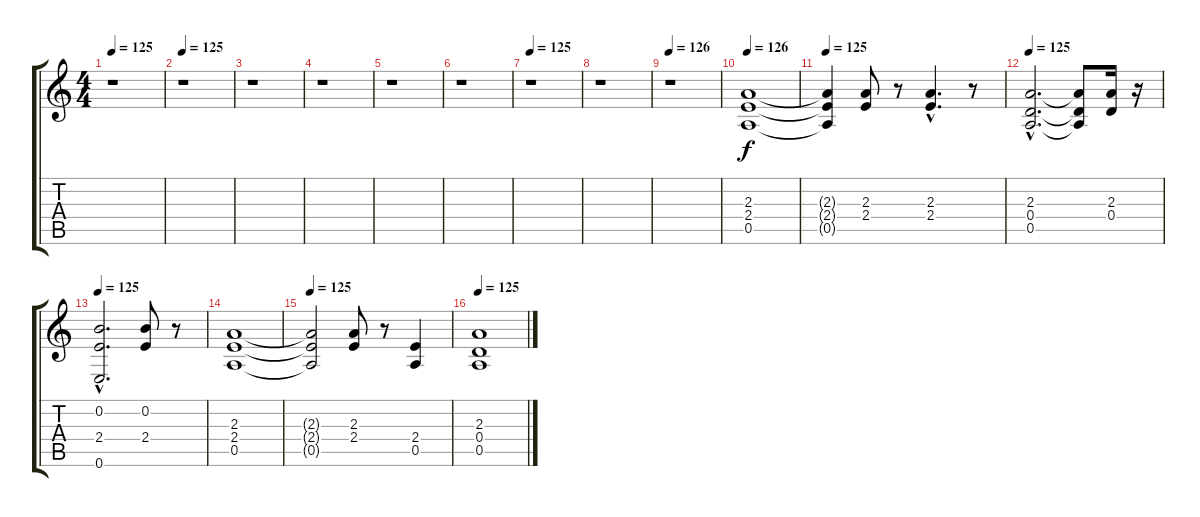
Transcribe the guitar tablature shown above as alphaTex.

\track "" {instrument distortionguitar}
\staff {score tabs}
\tuning (E4 B3 G3 D3 A2 E2) {hide}
\ts (4 4)
\tempo 125
\clef g2
\ks c
r.1{dy f} |
\tempo 125
r.1 |
r.1 |
r.1 |
r.1 |
r.1 |
\tempo 125
r.1 |
r.1 |
\tempo 126
r.1 |
\tempo 126
(2.3 2.4 0.5).1 |
\tempo 125
(2.3{t} 2.4{t} 0.5{t}).4 (2.3 2.4).8 r.8 (2.3{hac} 2.4{hac}).4{d} r.8 |
\tempo 125
(2.3{hac} 0.4{hac} 0.5{hac}).2{d} (2.3{t} 0.4{t} 0.5{t}).8 (2.3 0.4).16 r.16 |
\tempo 125
(0.2{hac} 2.4{hac} 0.6).2{d} (0.2 2.4).8 r.8 |
(2.3 2.4 0.5).1 |
\tempo 125
(2.3{t} 2.4{t} 0.5{t}).2 (2.3 2.4).8 r.8 (2.4 0.5).4 |
\tempo 125
(2.3 0.4 0.5).1
